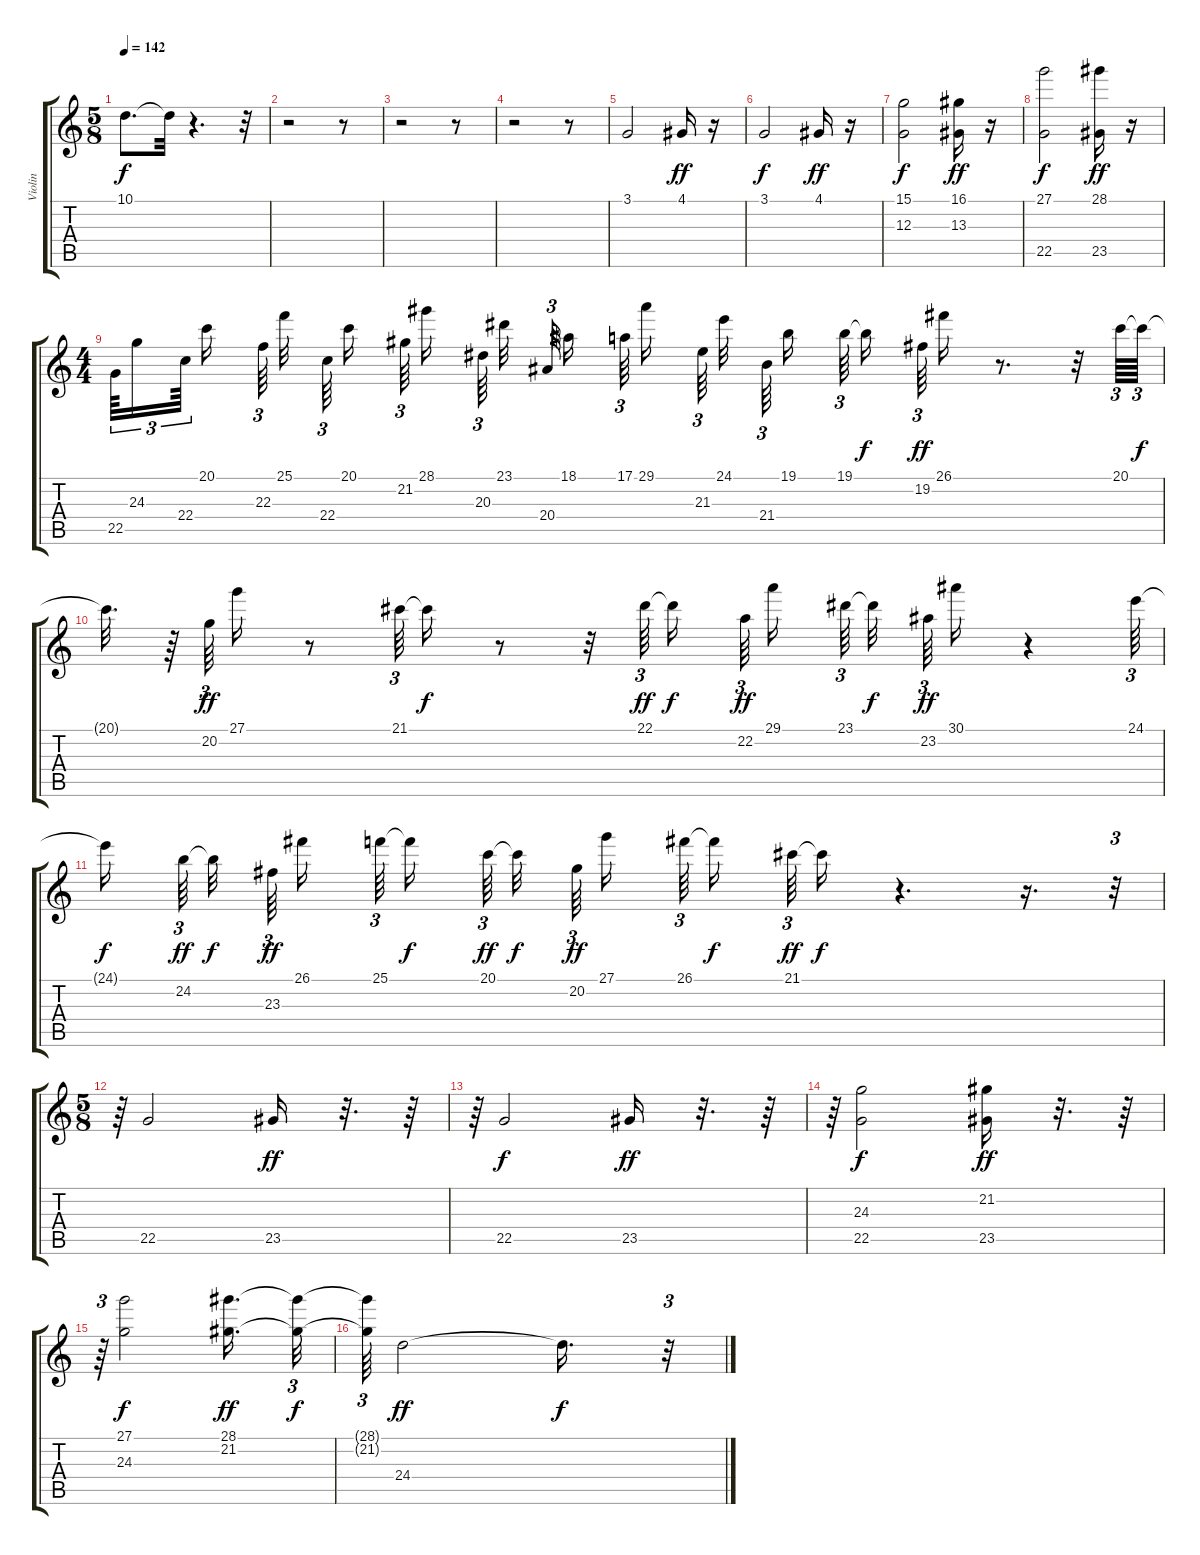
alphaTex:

\track ("Violin                              " "Violin    ") {instrument stringensemble1}
\staff {score tabs}
\tuning (E4 B3 G3 D3 A2 E2) {hide}
\ts (5 8)
\tempo 142
\clef g2
\ks c
10.1{t}.8{d dy f} 10.1{t}.32 r.4{d} r.32 |
r.2 r.8 |
r.2 r.8 |
r.2 r.8 |
3.1.2 4.1.16{dy ff} r.16 |
3.1.2{dy f} 4.1.16{dy ff} r.16 |
(15.1 12.3).2{dy f} (16.1 13.3).16{dy ff} r.16 |
(27.1 22.5).2{dy f} (28.1 23.5).16{dy ff} r.16 |
\ts (4 4)
22.5.64{tu (3 2)} 24.3.16{tu (3 2)} 22.4.64{tu (3 2)} 20.1.16 22.3.64{tu (3 2)} 25.1.32 22.4.64{tu (3 2)} 20.1.16 21.2.64{tu (3 2)} 28.1.16 20.3.64{tu (3 2)} 23.1.32 20.4.64{tu (3 2)} 18.1.16 17.1.64{tu (3 2)} 29.1.16 21.3.64{tu (3 2)} 24.1.32 21.4.64{tu (3 2)} 19.1.16 19.1.64{tu (3 2)} 19.1{t}.16{dy f} 19.2.64{tu (3 2) dy ff} 26.1.16 r.8{d} r.32 20.1.64{tu (3 2)} 20.1{t}.64{tu (3 2) dy f} |
20.1{t}.32{d} r.64 20.2.64{tu (3 2) dy ff} 27.1.16 r.8 21.1.64{tu (3 2)} 21.1{t}.16{dy f} r.8 r.32 22.1.64{tu (3 2) dy ff} 22.1{t}.16{dy f} 22.2.64{tu (3 2) dy ff} 29.1.16 23.1.64{tu (3 2)} 23.1{t}.32{dy f} 23.2.64{tu (3 2) dy ff} 30.1.16 r.4 24.1.64{tu (3 2)} |
24.1{t}.16{dy f} 24.2.64{tu (3 2) dy ff} 24.2{t}.32{dy f} 23.3.64{tu (3 2) dy ff} 26.1.16 25.1.64{tu (3 2)} 25.1{t}.16{dy f} 20.1.64{tu (3 2) dy ff} 20.1{t}.32{dy f} 20.2.64{tu (3 2) dy ff} 27.1.16 26.1.64{tu (3 2)} 26.1{t}.16{dy f} 21.1.64{tu (3 2) dy ff} 21.1{t}.16{dy f} r.4{d} r.16{d} r.32{tu (3 2)} |
\ts (5 8)
r.64{tu (3 2)} 22.5.2 23.5.16{dy ff} r.32{d} r.64 |
r.64{tu (3 2)} 22.5.2{dy f} 23.5.16{dy ff} r.32{d} r.64 |
r.64{tu (3 2)} (24.3 22.5).2{dy f} (21.2 23.5).16{dy ff} r.32{d} r.64 |
r.64{tu (3 2)} (27.1 24.3).2{dy f} (28.1 21.2).16{d dy ff} (28.1{t} 21.2{t}).32{tu (3 2) dy f} |
(28.1{t} 21.2{t}).64{tu (3 2)} 24.4.2{dy ff} 24.4{t}.16{d dy f} r.32{tu (3 2)}
